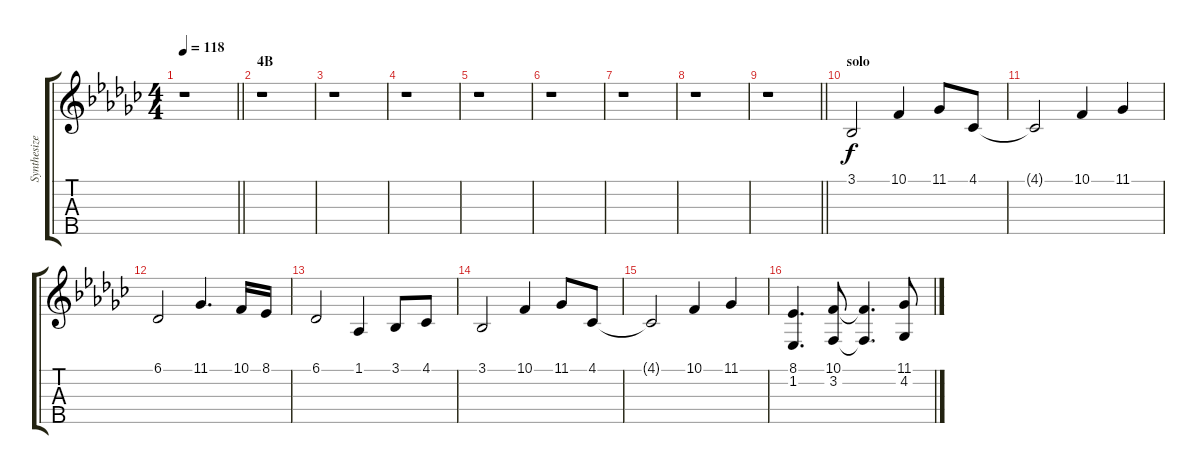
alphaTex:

\track ("Synthesizer III" "Synthesize") {instrument pad3polysynth}
\staff {score tabs}
\tuning (G3 D3 A2 E2 B1) {hide}
\ts (4 4)
\tempo 118
\clef g2
\barLineRight lightlight
\ks gb
r.1{dy f} |
\section ("" "4B")
r.1 |
r.1 |
r.1 |
r.1 |
r.1 |
r.1 |
r.1 |
\barLineRight lightlight
r.1 |
\section ("" "solo")
3.1.2 10.1.4 11.1.8 4.1.8 |
4.1{t}.2 10.1.4 11.1.4 |
6.1.2 11.1.4{d} 10.1.16 8.1.16 |
6.1.2 1.1.4 3.1.8 4.1.8 |
3.1.2 10.1.4 11.1.8 4.1.8 |
4.1{t}.2 10.1.4 11.1.4 |
(8.1 1.2).4{d} (10.1 3.2).8 (10.1{t} 3.2{t}).4{d} (11.1 4.2).8
